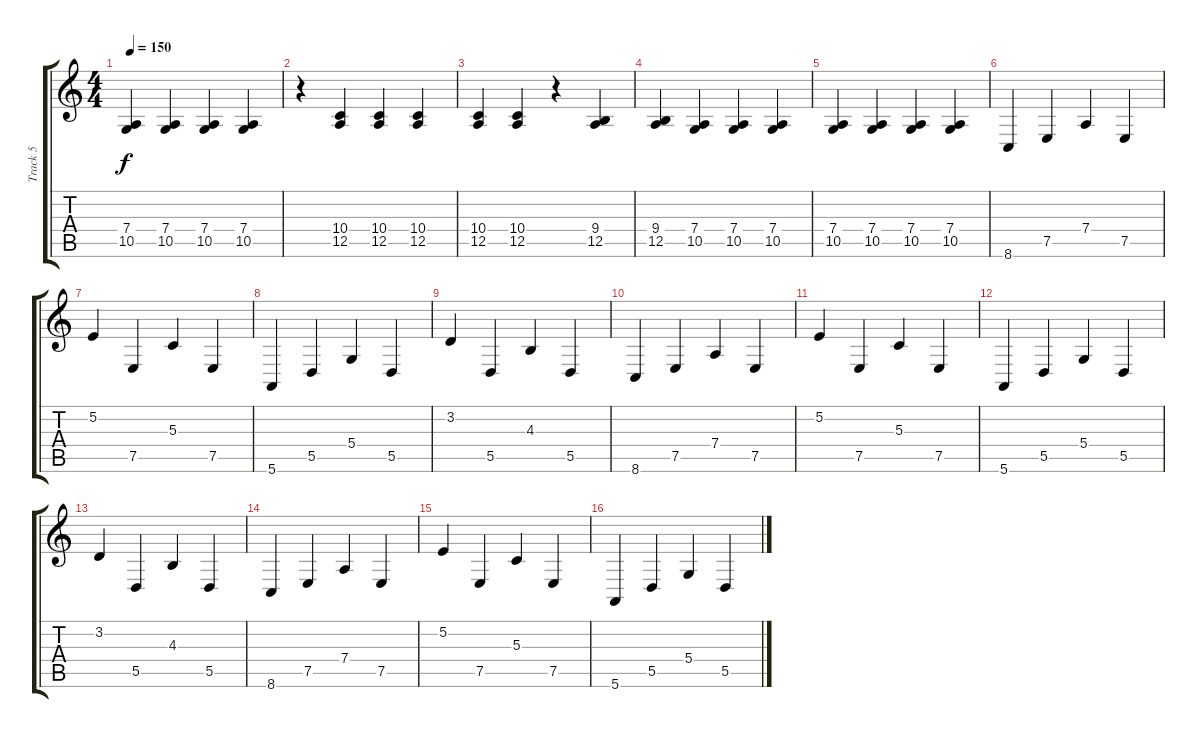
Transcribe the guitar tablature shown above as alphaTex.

\track ("Track 5" "Track 5") {instrument acousticgrandpiano}
\staff {score tabs}
\tuning (E4 B3 G3 D3 A2 E2) {hide}
\ts (4 4)
\tempo 150
\clef g2
\ks c
(7.4 10.5).4{dy f} (7.4 10.5).4 (7.4 10.5).4 (7.4 10.5).4 |
r.4 (10.4 12.5).4 (10.4 12.5).4 (10.4 12.5).4 |
(10.4 12.5).4 (10.4 12.5).4 r.4 (9.4 12.5).4 |
(9.4 12.5).4 (7.4 10.5).4 (7.4 10.5).4 (7.4 10.5).4 |
(7.4 10.5).4 (7.4 10.5).4 (7.4 10.5).4 (7.4 10.5).4 |
8.6.4 7.5.4 7.4.4 7.5.4 |
5.2.4 7.5.4 5.3.4 7.5.4 |
5.6.4 5.5.4 5.4.4 5.5.4 |
3.2.4 5.5.4 4.3.4 5.5.4 |
8.6.4 7.5.4 7.4.4 7.5.4 |
5.2.4 7.5.4 5.3.4 7.5.4 |
5.6.4 5.5.4 5.4.4 5.5.4 |
3.2.4 5.5.4 4.3.4 5.5.4 |
8.6.4 7.5.4 7.4.4 7.5.4 |
5.2.4 7.5.4 5.3.4 7.5.4 |
5.6.4 5.5.4 5.4.4 5.5.4
